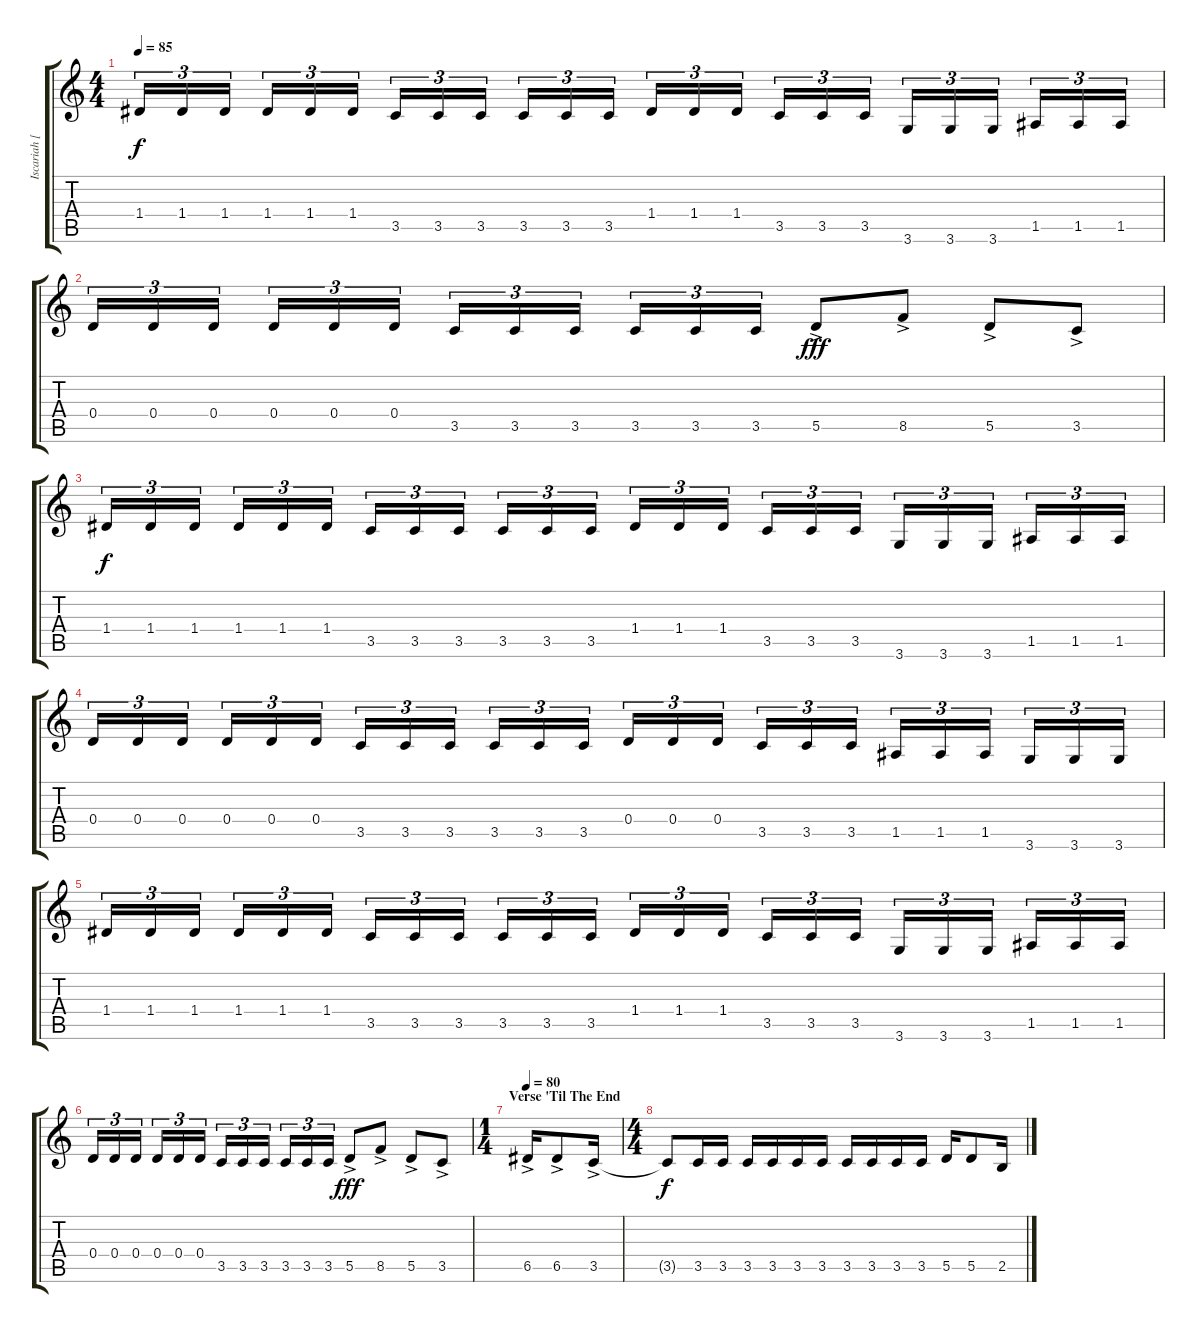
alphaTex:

\track ("Iscariah [Bass]" "Iscariah [") {instrument electricbasspick}
\staff {score tabs}
\tuning (E4 B3 G3 D3 A2 E2) {hide}
\ts (4 4)
\tempo 85
\clef g2
\ks c
1.4.16{tu (3 2) dy f} 1.4.16{tu (3 2)} 1.4.16{tu (3 2)} 1.4.16{tu (3 2)} 1.4.16{tu (3 2)} 1.4.16{tu (3 2)} 3.5.16{tu (3 2)} 3.5.16{tu (3 2)} 3.5.16{tu (3 2)} 3.5.16{tu (3 2)} 3.5.16{tu (3 2)} 3.5.16{tu (3 2)} 1.4.16{tu (3 2)} 1.4.16{tu (3 2)} 1.4.16{tu (3 2)} 3.5.16{tu (3 2)} 3.5.16{tu (3 2)} 3.5.16{tu (3 2)} 3.6.16{tu (3 2)} 3.6.16{tu (3 2)} 3.6.16{tu (3 2)} 1.5.16{tu (3 2)} 1.5.16{tu (3 2)} 1.5.16{tu (3 2)} |
0.4.16{tu (3 2)} 0.4.16{tu (3 2)} 0.4.16{tu (3 2)} 0.4.16{tu (3 2)} 0.4.16{tu (3 2)} 0.4.16{tu (3 2)} 3.5.16{tu (3 2)} 3.5.16{tu (3 2)} 3.5.16{tu (3 2)} 3.5.16{tu (3 2)} 3.5.16{tu (3 2)} 3.5.16{tu (3 2)} 5.5{ac}.8{dy fff} 8.5{ac}.8 5.5{ac}.8 3.5{ac}.8 |
1.4.16{tu (3 2) dy f} 1.4.16{tu (3 2)} 1.4.16{tu (3 2)} 1.4.16{tu (3 2)} 1.4.16{tu (3 2)} 1.4.16{tu (3 2)} 3.5.16{tu (3 2)} 3.5.16{tu (3 2)} 3.5.16{tu (3 2)} 3.5.16{tu (3 2)} 3.5.16{tu (3 2)} 3.5.16{tu (3 2)} 1.4.16{tu (3 2)} 1.4.16{tu (3 2)} 1.4.16{tu (3 2)} 3.5.16{tu (3 2)} 3.5.16{tu (3 2)} 3.5.16{tu (3 2)} 3.6.16{tu (3 2)} 3.6.16{tu (3 2)} 3.6.16{tu (3 2)} 1.5.16{tu (3 2)} 1.5.16{tu (3 2)} 1.5.16{tu (3 2)} |
0.4.16{tu (3 2)} 0.4.16{tu (3 2)} 0.4.16{tu (3 2)} 0.4.16{tu (3 2)} 0.4.16{tu (3 2)} 0.4.16{tu (3 2)} 3.5.16{tu (3 2)} 3.5.16{tu (3 2)} 3.5.16{tu (3 2)} 3.5.16{tu (3 2)} 3.5.16{tu (3 2)} 3.5.16{tu (3 2)} 0.4.16{tu (3 2)} 0.4.16{tu (3 2)} 0.4.16{tu (3 2)} 3.5.16{tu (3 2)} 3.5.16{tu (3 2)} 3.5.16{tu (3 2)} 1.5.16{tu (3 2)} 1.5.16{tu (3 2)} 1.5.16{tu (3 2)} 3.6.16{tu (3 2)} 3.6.16{tu (3 2)} 3.6.16{tu (3 2)} |
1.4.16{tu (3 2)} 1.4.16{tu (3 2)} 1.4.16{tu (3 2)} 1.4.16{tu (3 2)} 1.4.16{tu (3 2)} 1.4.16{tu (3 2)} 3.5.16{tu (3 2)} 3.5.16{tu (3 2)} 3.5.16{tu (3 2)} 3.5.16{tu (3 2)} 3.5.16{tu (3 2)} 3.5.16{tu (3 2)} 1.4.16{tu (3 2)} 1.4.16{tu (3 2)} 1.4.16{tu (3 2)} 3.5.16{tu (3 2)} 3.5.16{tu (3 2)} 3.5.16{tu (3 2)} 3.6.16{tu (3 2)} 3.6.16{tu (3 2)} 3.6.16{tu (3 2)} 1.5.16{tu (3 2)} 1.5.16{tu (3 2)} 1.5.16{tu (3 2)} |
0.4.16{tu (3 2)} 0.4.16{tu (3 2)} 0.4.16{tu (3 2)} 0.4.16{tu (3 2)} 0.4.16{tu (3 2)} 0.4.16{tu (3 2)} 3.5.16{tu (3 2)} 3.5.16{tu (3 2)} 3.5.16{tu (3 2)} 3.5.16{tu (3 2)} 3.5.16{tu (3 2)} 3.5.16{tu (3 2)} 5.5{ac}.8{dy fff} 8.5{ac}.8 5.5{ac}.8 3.5{ac}.8 |
\ts (1 4)
\section ("" "Verse 'Til The End")
\tempo 80
6.5{ac}.16 6.5{ac}.8 3.5{ac}.16 |
\ts (4 4)
3.5{t}.8{dy f} 3.5.16 3.5.16 3.5.16 3.5.16 3.5.16 3.5.16 3.5.16 3.5.16 3.5.16 3.5.16 5.5.16 5.5.8 2.5.16
